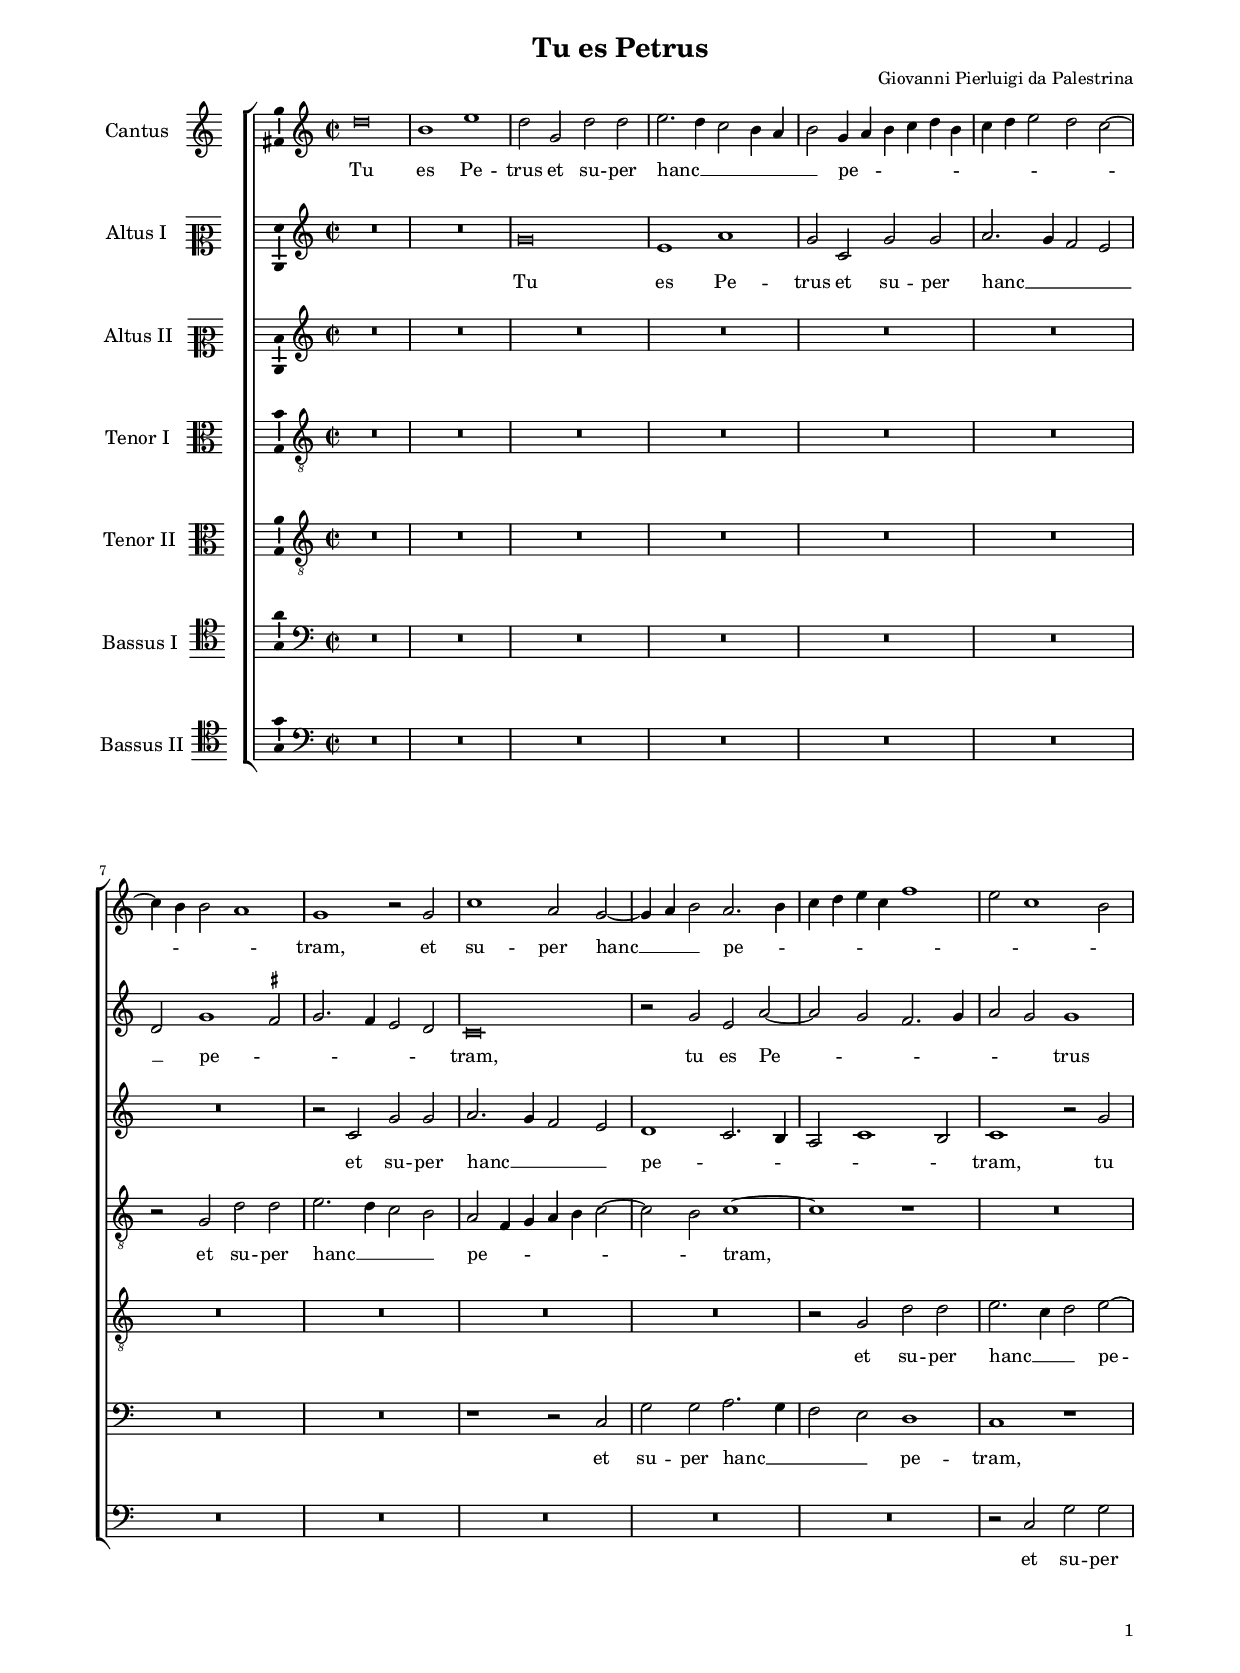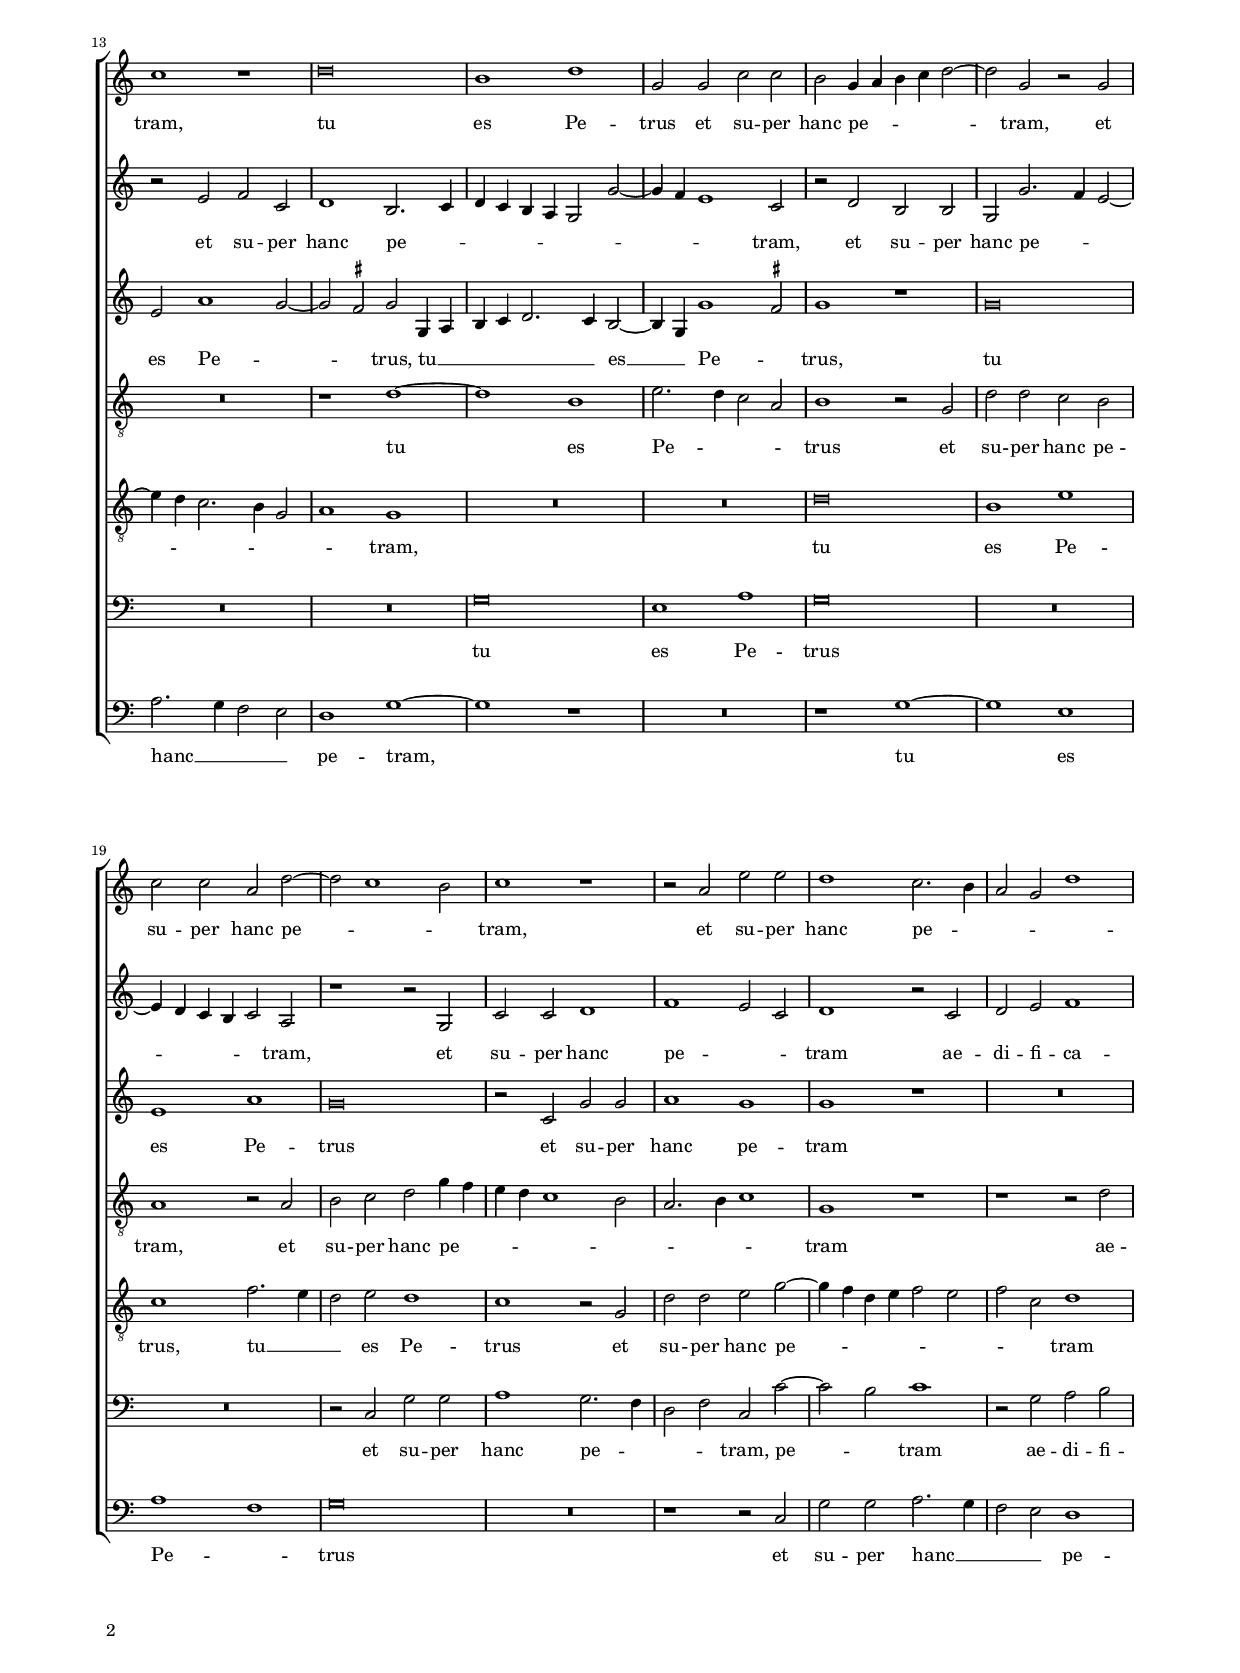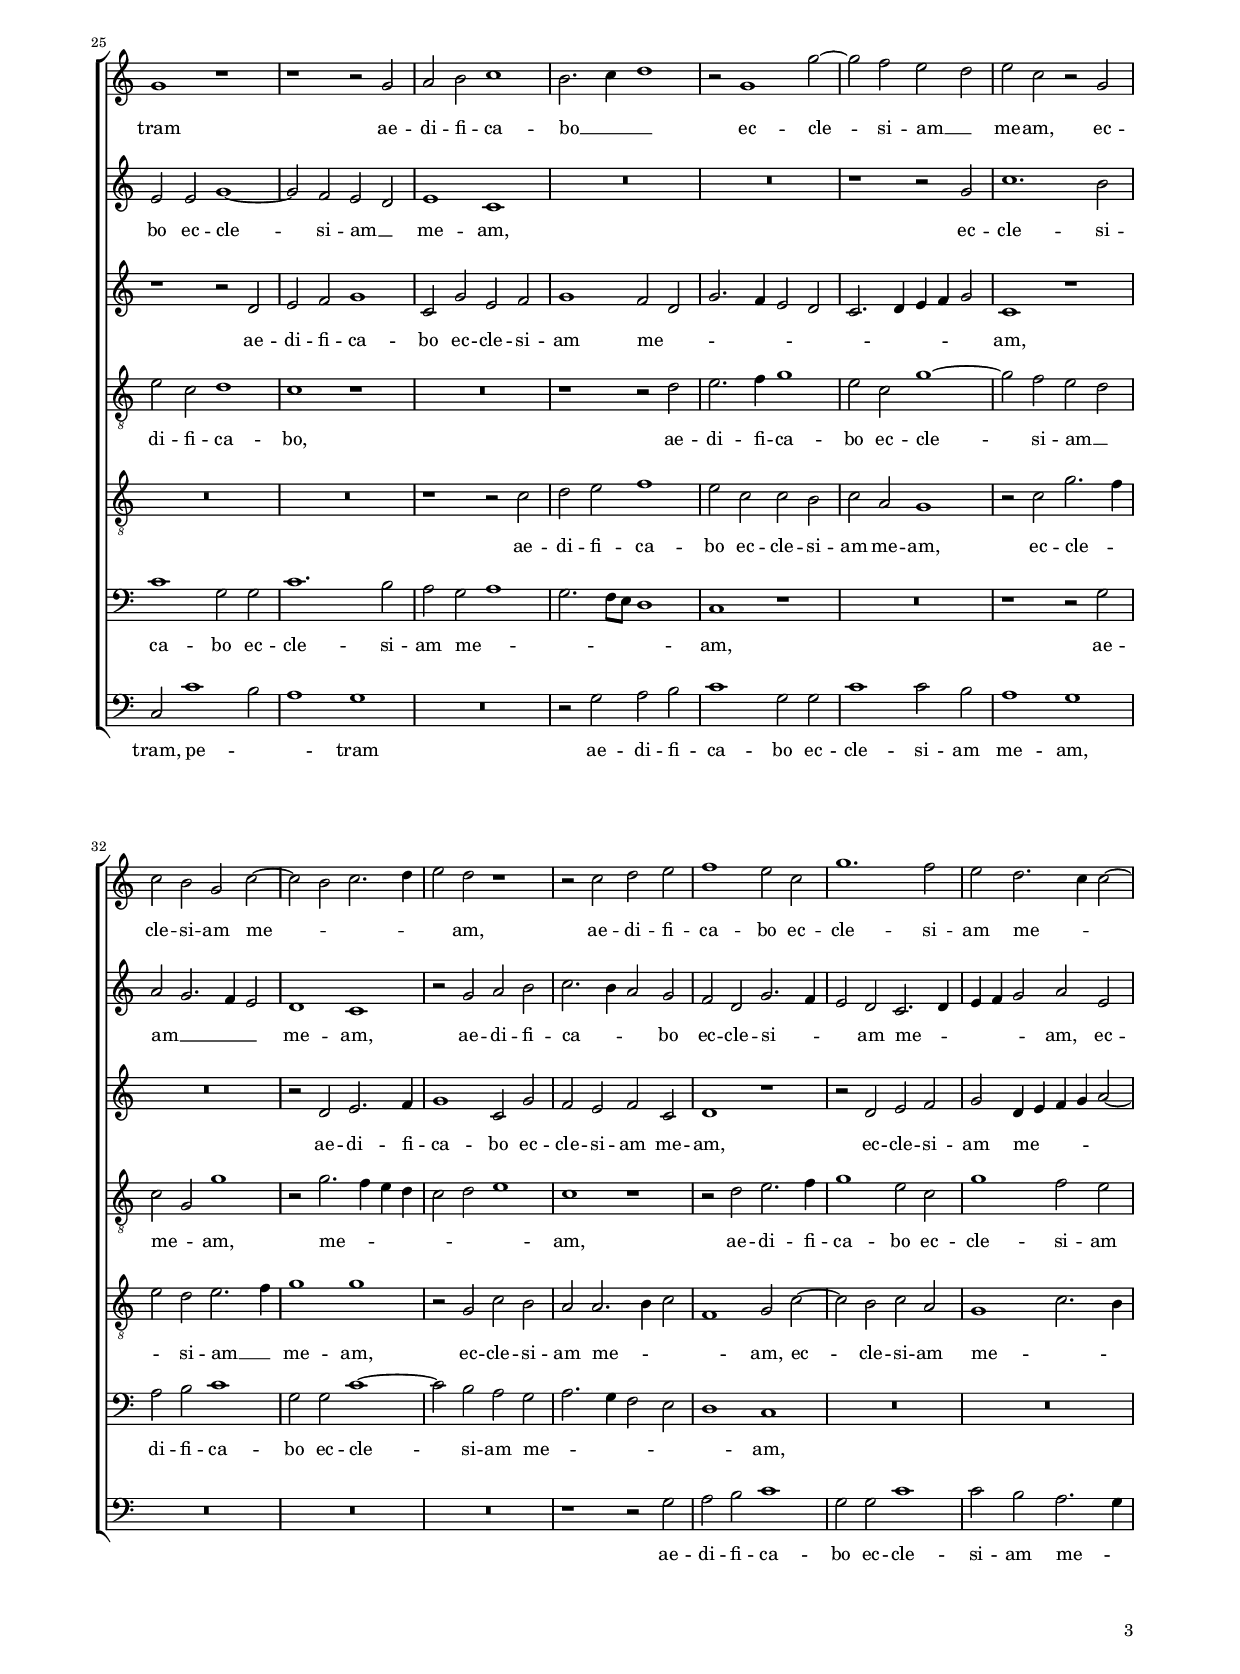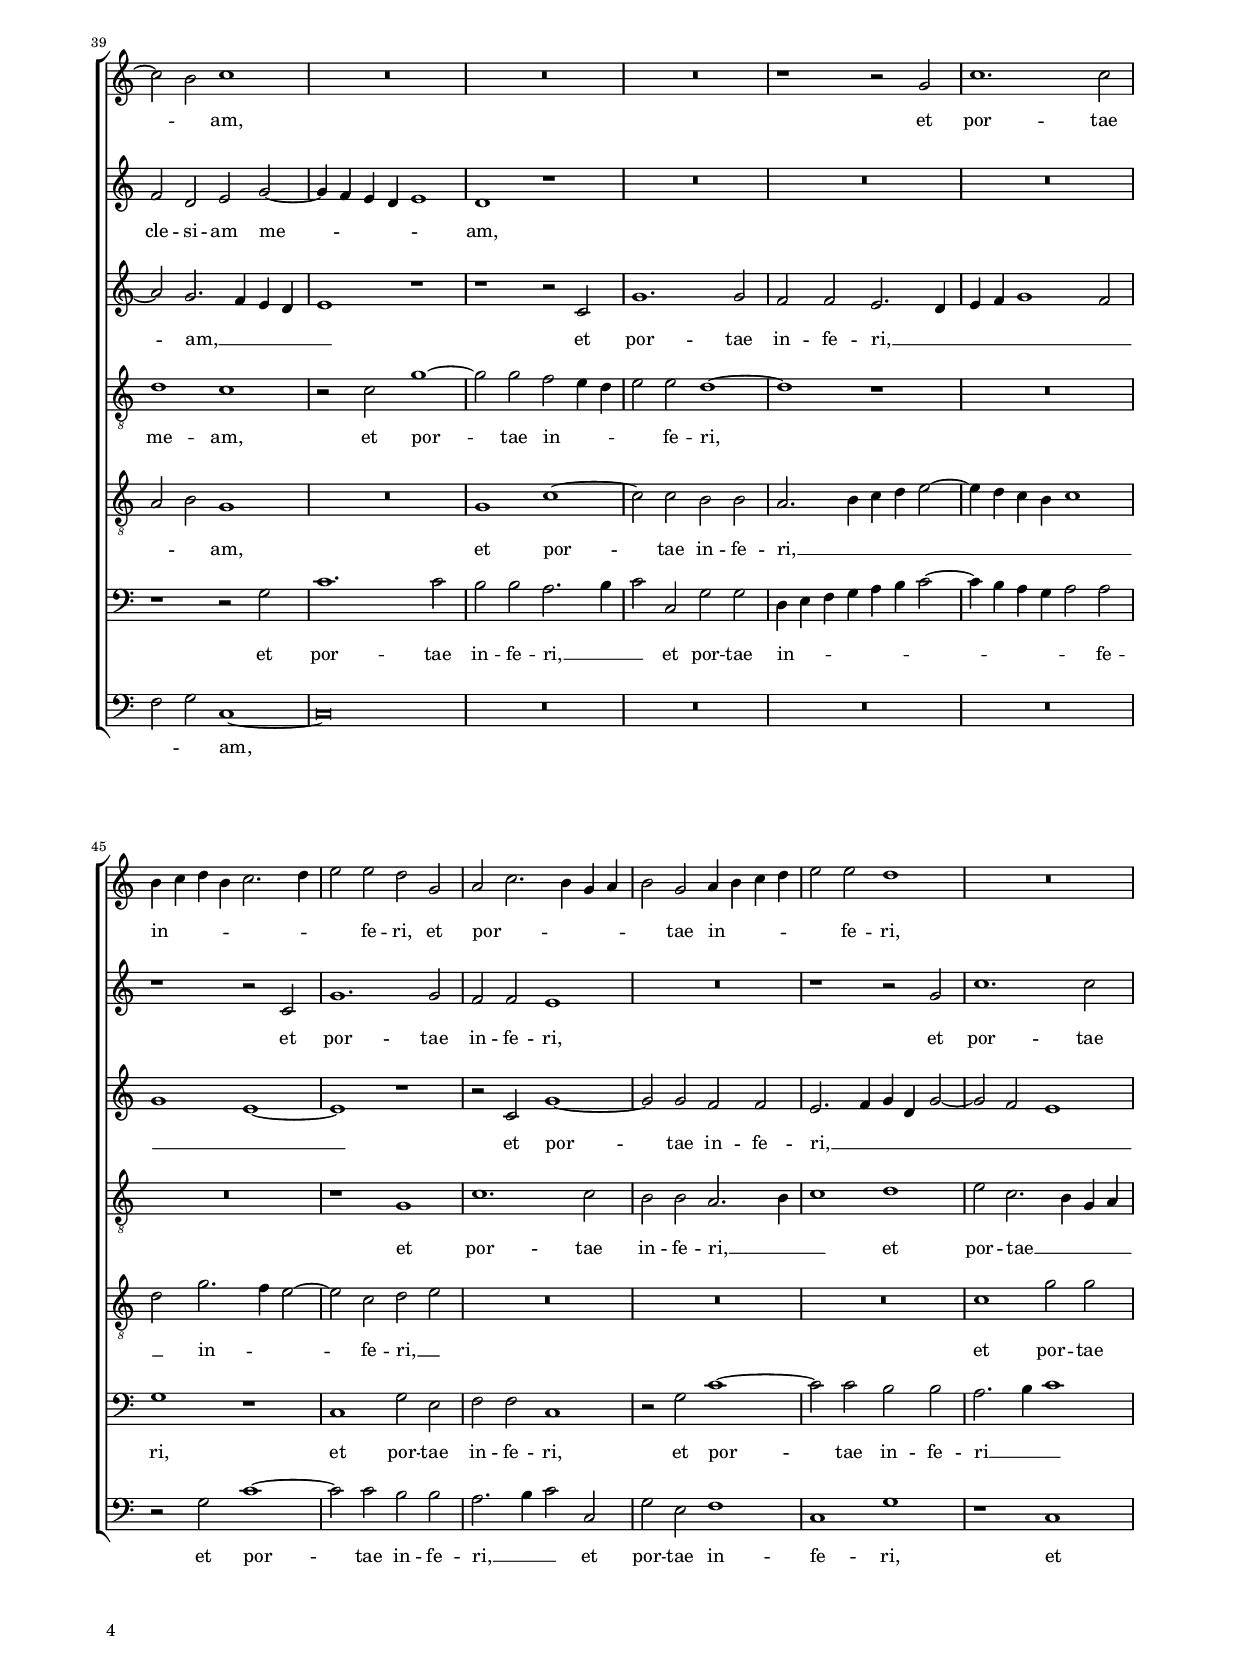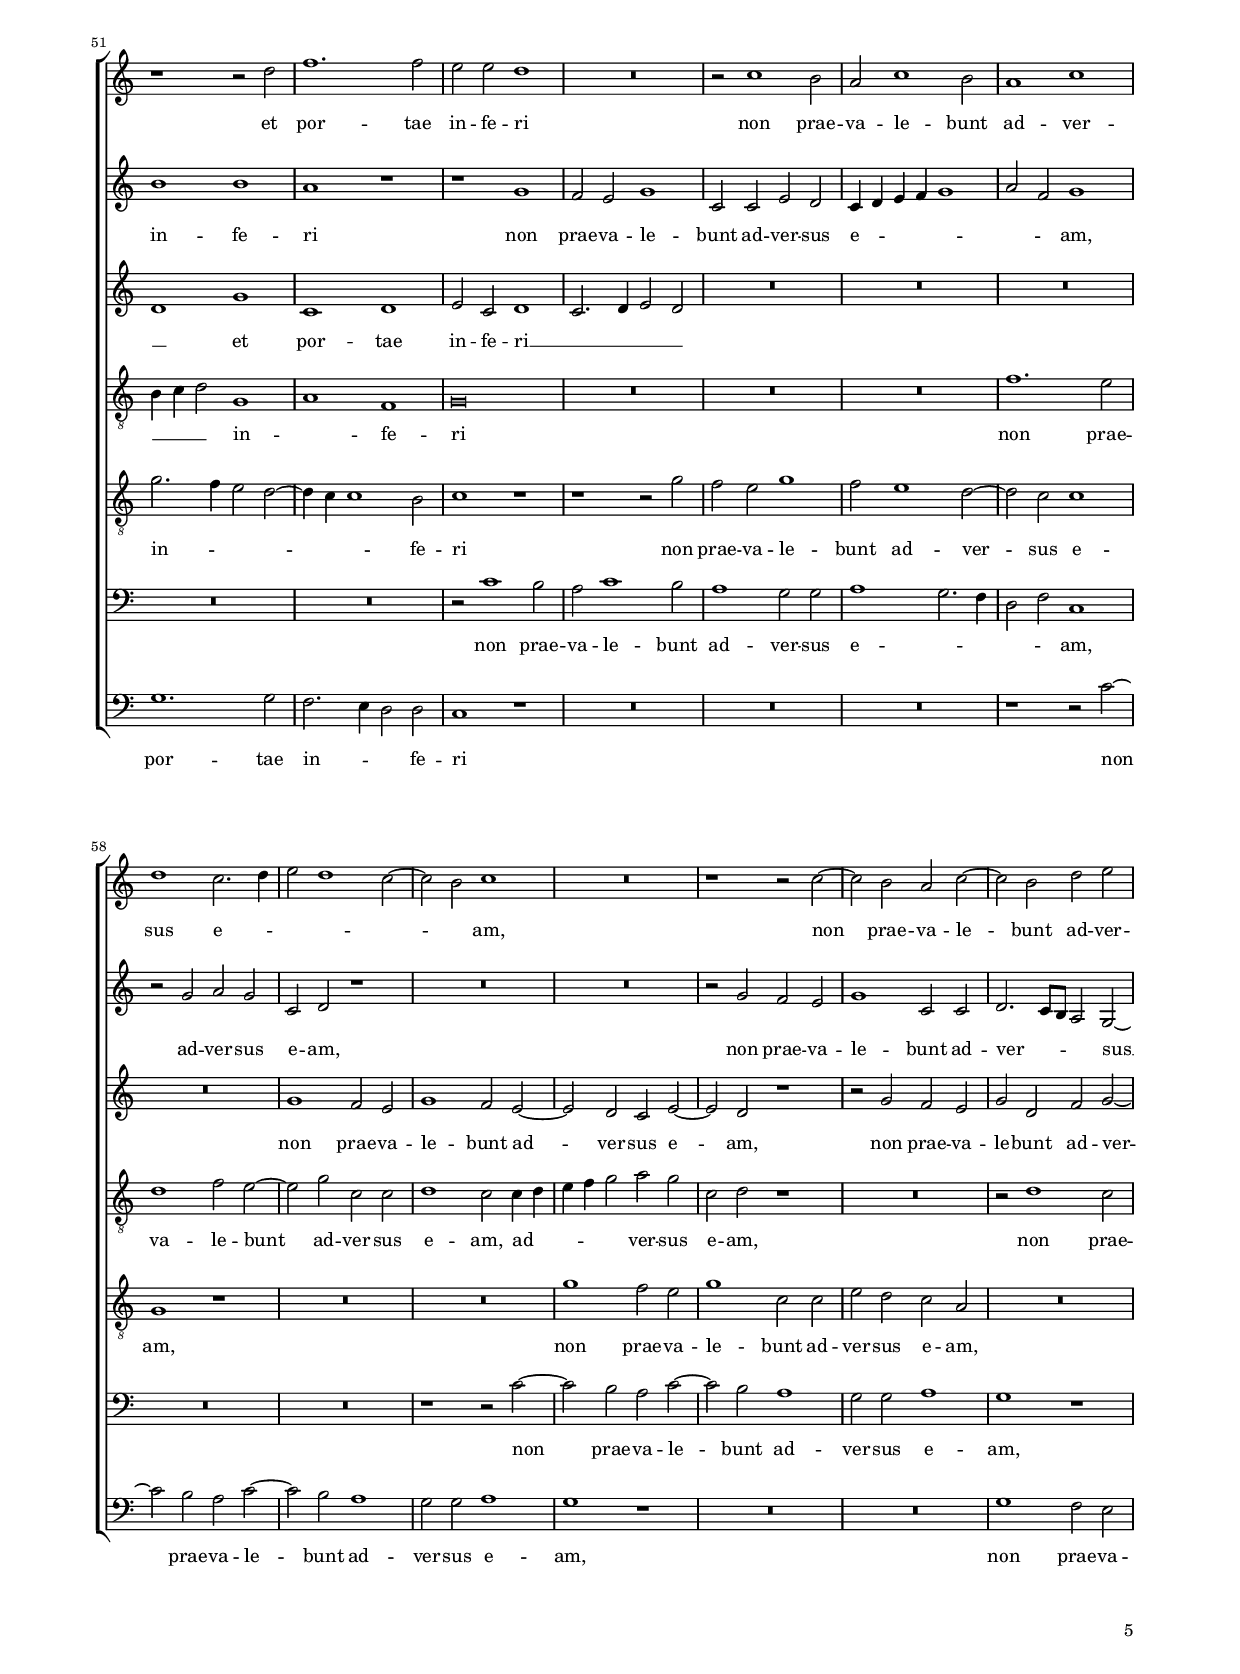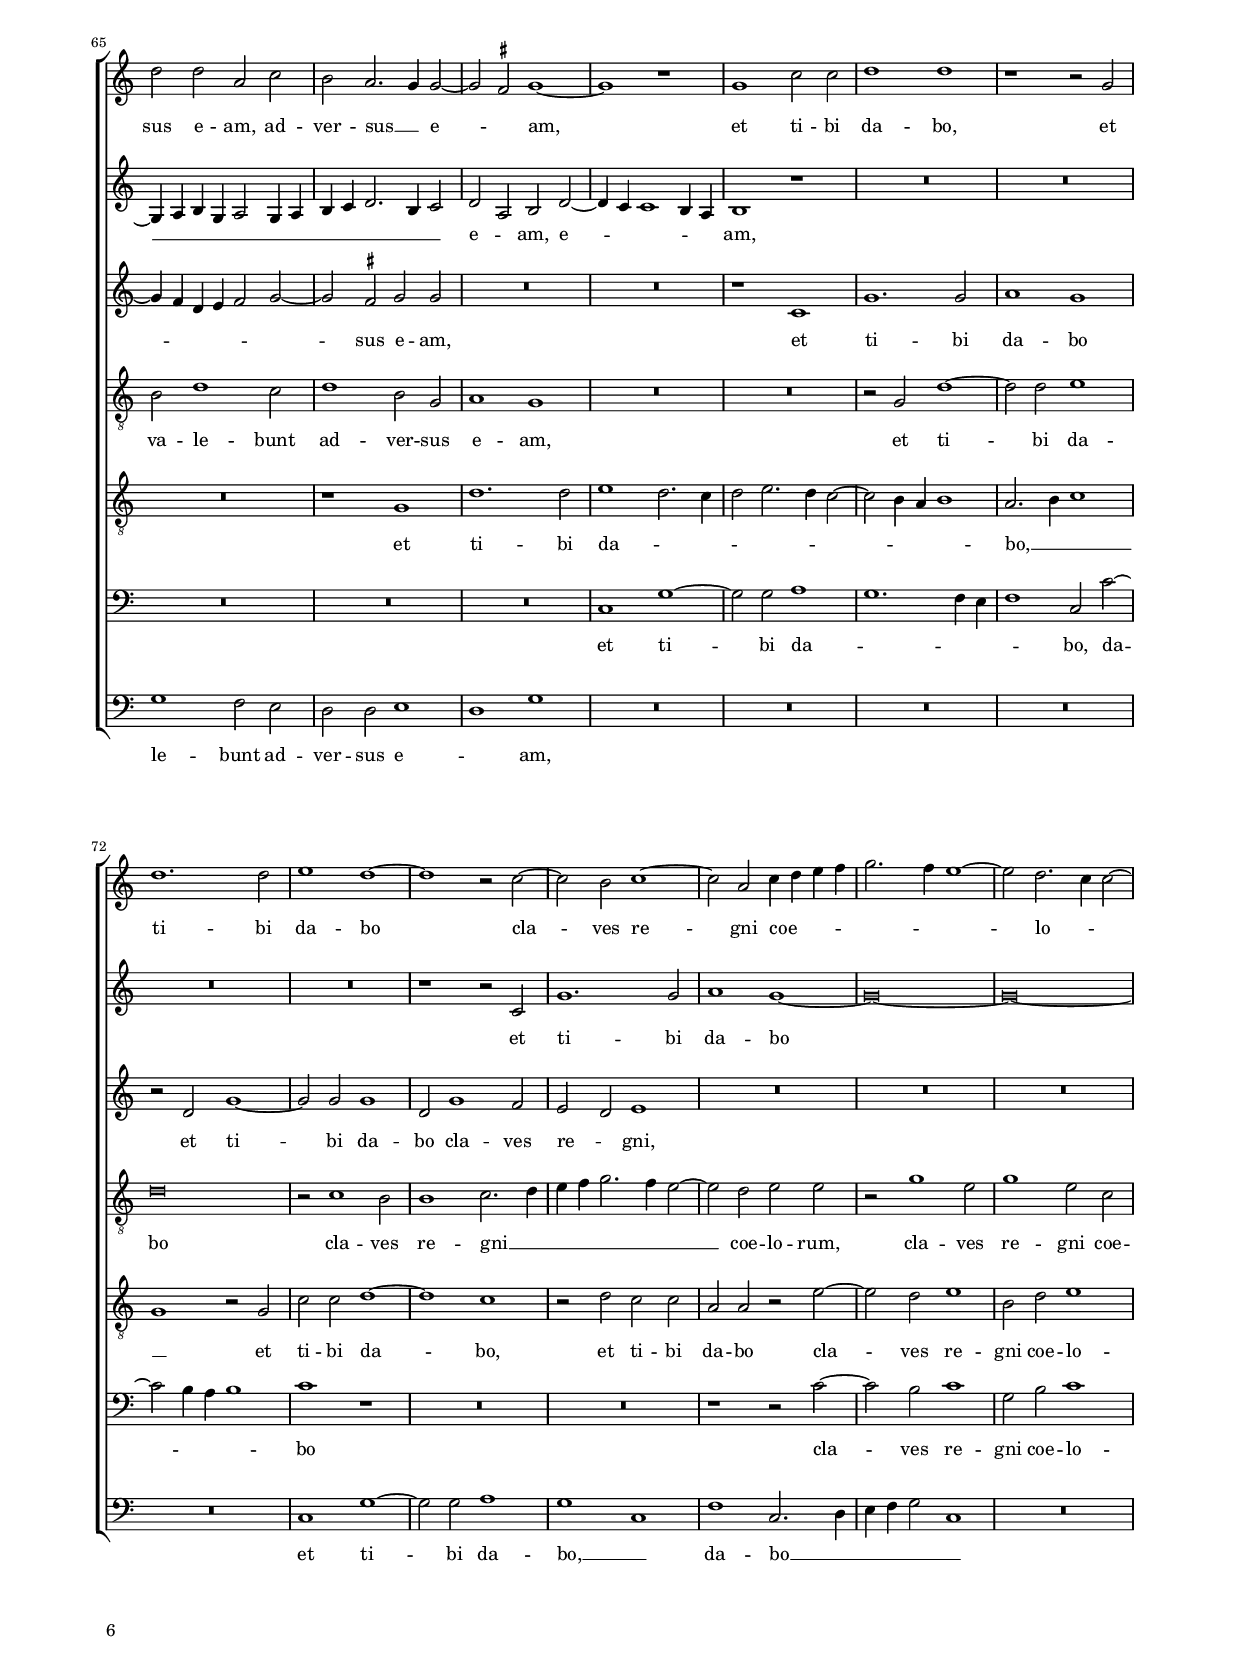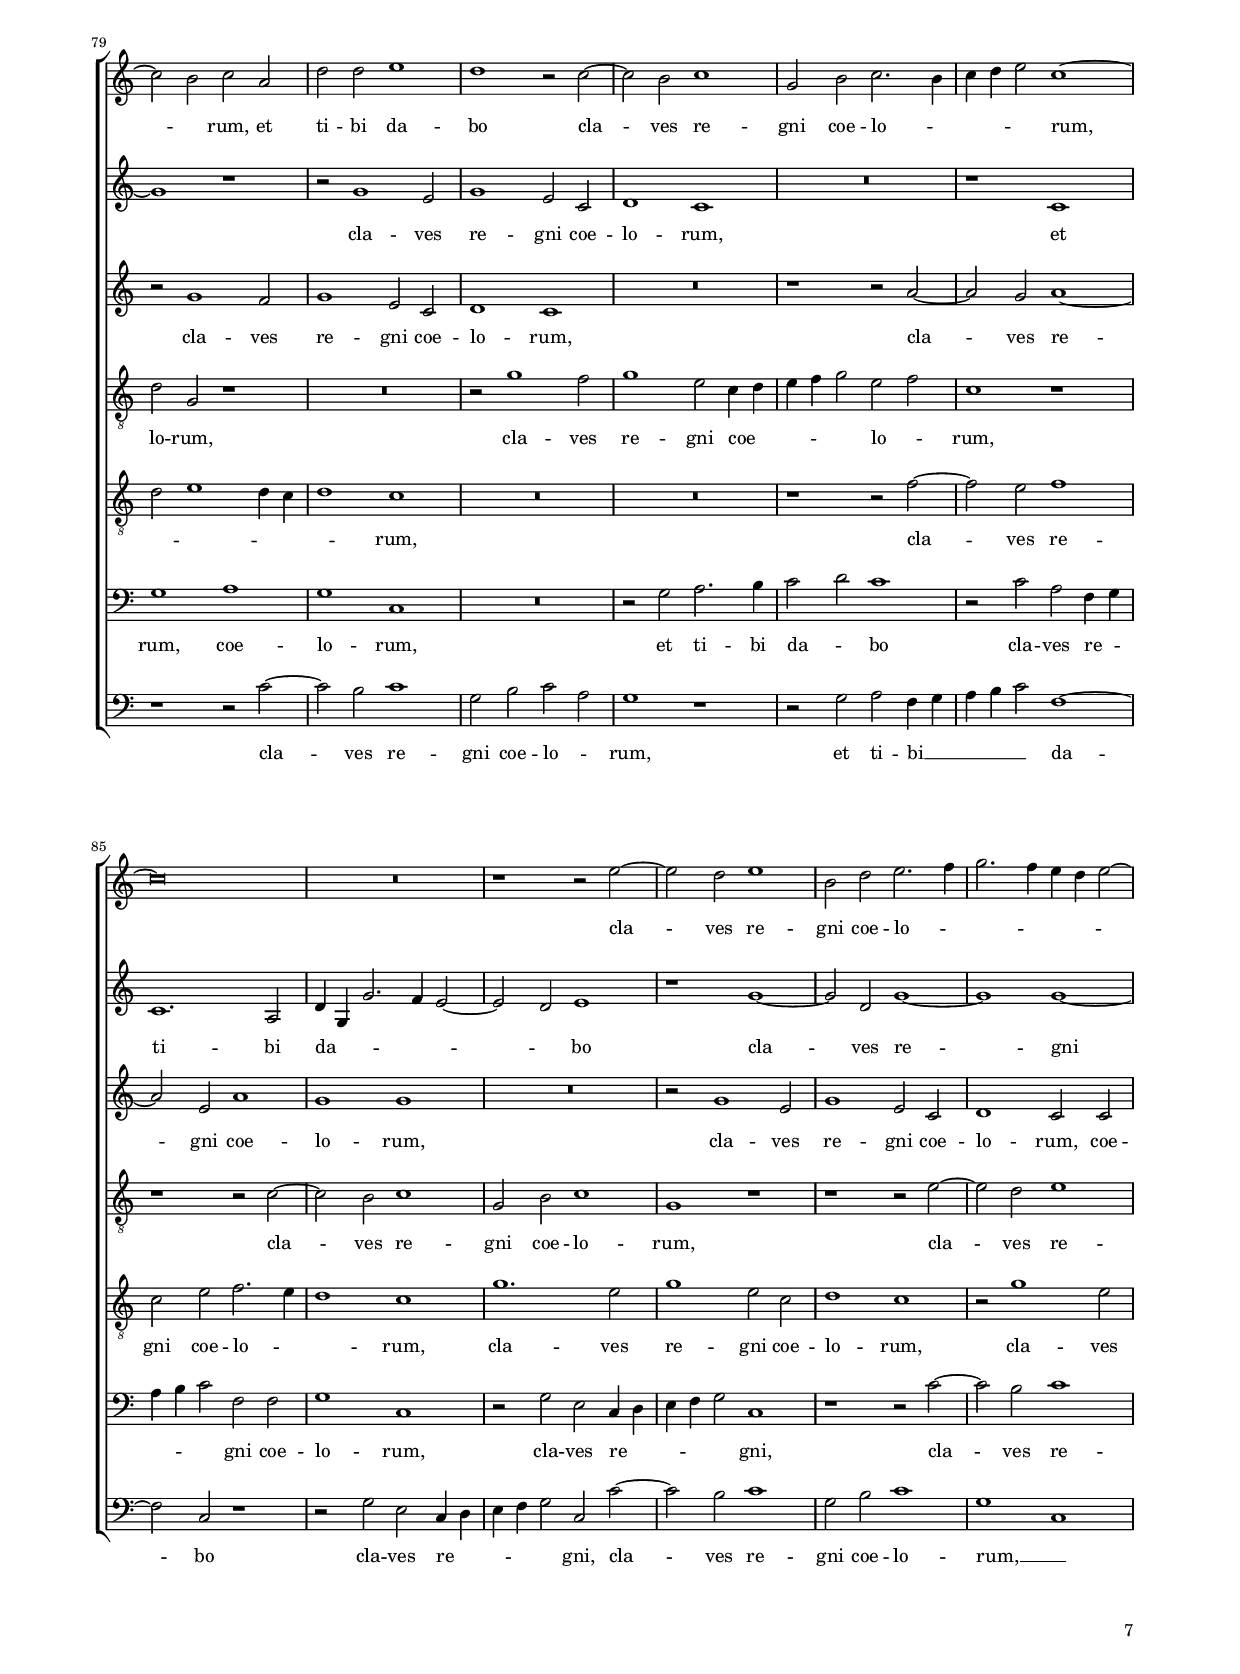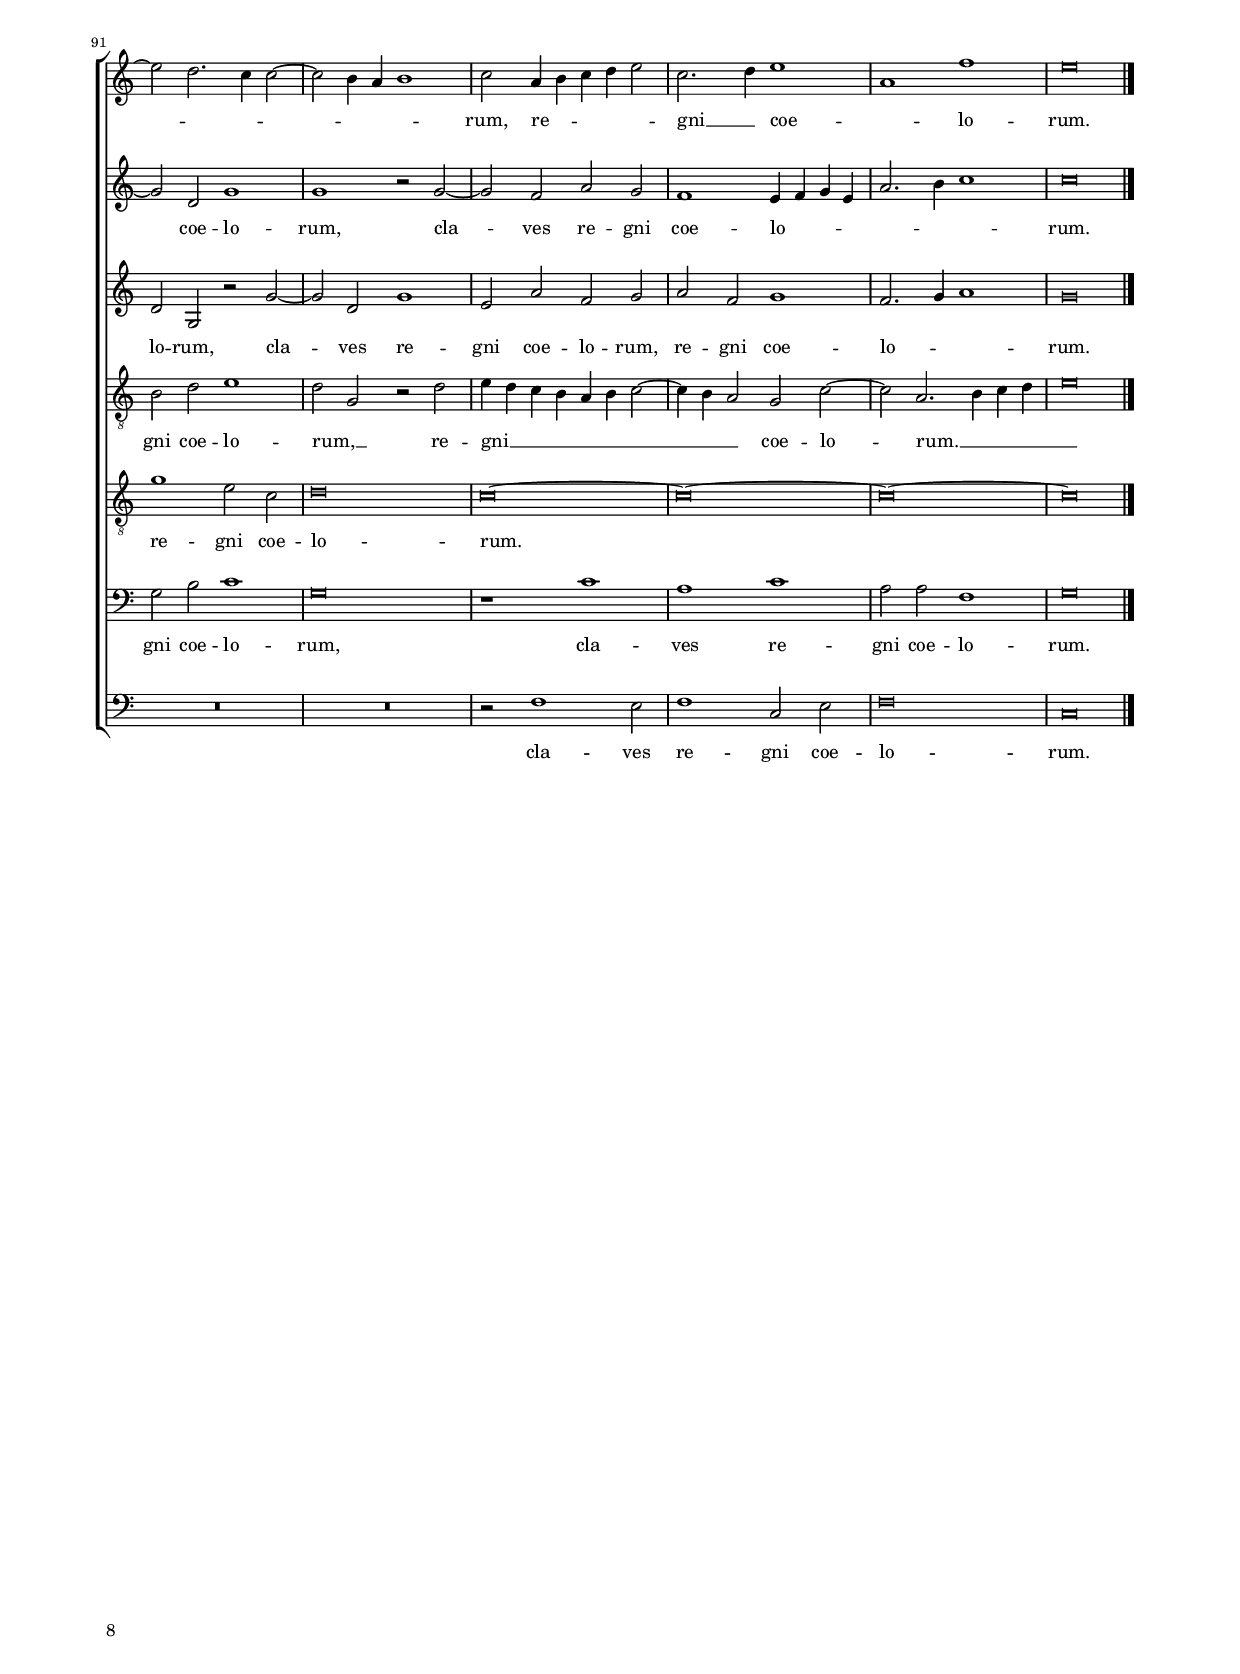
\header
{
  title="Tu es Petrus"
  composer="Giovanni Pierluigi da Palestrina"
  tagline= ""
}

\version "2.20.0"
\language deutsch
#(set-global-staff-size 15)
% #(set-default-paper-size "letter")
#(ly:set-option 'point-and-click #f)


\paper
	{
	top-margin = 1.5 \cm
	bottom-margin = 1 \cm
	left-margin = 1.8 \cm
	right-margin = 1.8 \cm
	ragged-bottom = ##f
	ragged-last-bottom = ##t
	print-page-number = ##f
	system-system-spacing = #'((basic-distance . 17) (minimum-distance . 14) (padding . 6) (strechability . 250))
    oddFooterMarkup=\markup   \fill-line { "" \fromproperty #'page:page-number-string }
    evenFooterMarkup=\markup  \fill-line { \fromproperty #'page:page-number-string "" }
    last-bottom-spacing = #'((basic-distance . 12) (minimum-distance . 7) (padding . 4))
%	systems-per-page = 3
%	min-systems-per-page = 3
	}


global = {
    % \set Staff.autoBeaming = ##f
	\key c \major
	\time 2/2 \set Score.measureLength = #(ly:make-moment 2/1)
    \skip 1*2*96 \bar "|."
	}

ficta = { \once \set suggestAccidentals = ##t }
	
forget = #(define-music-function (music) (ly:music?) #{
	\accidentalStyle forget
	$music
	\accidentalStyle default
	#})

m = \melisma
me = \melismaEnd
%\mark \markup { \fontsize #-3 \note  #"1" #1 = \fontsize #-3 \note #"1." #1 }


incipitcantus = \markup { \score {
	{
	\set Staff.instrumentName = \markup { \fontsize #1 "Cantus" }
	\key c \major
	\clef violin
	s4 \bar ""
	}
	\layout  {
	raggedright = ##t
	indent = 1.6 \cm
	line-width = 2.2 \cm
	\context { \Staff \remove Time_signature_engraver }
	\override Staff.Clef.Y-extent = #'(0 . 0)
	}} \hspace #1 }

      
incipitaltus = \markup { \score {
	{
	\set Staff.instrumentName = \markup { \fontsize #1 "Altus I" }
	\key c \major
	\clef mezzosoprano
	s4 \bar ""
	}
	\layout  {
	raggedright = ##t
	indent = 1.6 \cm
	line-width = 2.2 \cm
	\context { \Staff \remove Time_signature_engraver }
	\override Staff.Clef.Y-extent = #'(0 . 0)
	}} \hspace #1 }

    
incipitsextus = \markup { \score {
	{
	\set Staff.instrumentName = \markup { \fontsize #1 "Altus II" }
	\key c \major
	\clef mezzosoprano
	s4 \bar ""
	}
	\layout  {
	raggedright = ##t
	indent = 1.6 \cm
	line-width = 2.2 \cm
	\context { \Staff \remove Time_signature_engraver }
	\override Staff.Clef.Y-extent = #'(0 . 0)
	}} \hspace #1 }
    

incipittenor = \markup { \score {
	{
	\set Staff.instrumentName = \markup { \fontsize #1 "Tenor I" }
	\key c \major
	\clef alto
	s4 \bar ""
	}
	\layout  {
	raggedright = ##t
	indent = 1.6 \cm
	line-width = 2.2 \cm
	\context { \Staff \remove Time_signature_engraver }
	\override Staff.Clef.Y-extent = #'(0 . 0)
	}} \hspace #1 }
 

incipitquintus = \markup { \score {
	{
	\set Staff.instrumentName = \markup { \fontsize #1 "Tenor II" }
	\key c \major
	\clef alto
	s4 \bar ""
	}
	\layout  {
	raggedright = ##t
	indent = 1.6 \cm
	line-width = 2.2 \cm
	\context { \Staff \remove Time_signature_engraver }
	\override Staff.Clef.Y-extent = #'(0 . 0)
	}} \hspace #1 }    

      
incipitseptimus = \markup { \score {
	{
	\set Staff.instrumentName = \markup { \fontsize #1 "Bassus I" }
	\key c \major
	\clef tenor
	s4 \bar ""
	}
	\layout  {
	raggedright = ##t
	indent = 1.6 \cm
	line-width = 2.2 \cm
	\context { \Staff \remove Time_signature_engraver }
	\override Staff.Clef.Y-extent = #'(0 . 0)
	}} \hspace #1 }


incipitbassus = \markup { \score {
	{
	\set Staff.instrumentName = \markup { \fontsize #1 "Bassus II" }
	\key c \major
	\clef tenor
	s4 \bar ""
	}
	\layout  {
	raggedright = ##t
	indent = 1.6 \cm
	line-width = 2.2 \cm
	\context { \Staff \remove Time_signature_engraver }
	\override Staff.Clef.Y-extent = #'(0 . 0)
	}} \hspace #1 }


cantus =  \relative c''
	{
	d\breve
	h1 e
	d2 g, d' d
	e2. d4 c2 h4 a
%5
	h2 g4 a h c d h |
	c4 d e2 d c~
	c4 h h2 a1
	g1 r2 g
	c1 a2 g~
%10
	g4 a h2 a2. h4 |
	c4 d e c f1
	e2 c1 h2
	c1 r
	d\breve
%15
	h1 d |
	g,2 g c c
	h2 g4 a h c d2~
	d2 g, r g
	c2 c a d~
%20
	d2 c1 h2 |
	c1 r
	r2 a e' e
	d1 c2. h4
	a2 g d'1
%25
	g,1 r |
	r1 r2 g
	a2 h c1
	h2. c4 d1
	r2 g,1 g'2~
%30
	g2 f e d |
	e2 c r g
	c2 h g c~
	c2 h c2. d4
	e2 d r1
%35
	r2 c d e |
	f1 e2 c
	g'1. f2
	e2 d2. c4 c2~
	c2 h c1
%40
	R\breve |
	R\breve
	R\breve
	r1 r2 g
	c1. c2
%45
	h4 c d h c2. d4 |
	e2 e d g,
	a2 c2. h4 g a
	h2 g a4 h c d
	e2 e d1
%50
	R\breve |
	r1 r2 d
	f1. f2
	e2 e d1
	R\breve
%55
	r2 c1 h2 |
	a2 c1 h2
	a1 c
	d1 c2. d4
	e2 d1 c2~
%60
	c2 h c1 |
	R\breve
	r1 r2 c~
	c2 h a c~
	c2 h d e
%65
	d2 d a c |
	h2 a2. g4 g2~
	g2 \ficta fis g1~
	g1 r
	g1 c2 c
%70
	d1 d |
	r1 r2 g,
	d'1. d2
	e1 d~
	d1 r2 c~
%75
	c2 h c1~ |
	c2 a c4 d e f
	g2. f4 e1~
	e2 d2. c4 c2~
	c2 h c a
%80
	d2 d e1 |
	d1 r2 c~
	c2 h c1
	g2 h c2. h4
	c4 d e2 c1~
%85
	c\breve |
	R\breve
	r1 r2 e~
	e2 d e1
	h2 d e2. f4
%90
	g2. f4 e d e2~ |
	e2 d2. c4 c2~
	c2 h4 a h1
	c2 a4 h c d e2
	c2. d4 e1
%95
	a,1 f' |
	e\breve |
	}


altus = \relative c'
	{
	R\breve
	R\breve
	g'\breve
	e1 a
%5
	g2 c, g' g |
	a2. g4 f2 e
	d2 g1 \ficta fis2
	g2. f4 e2 d
	c\breve
%10
	r2 g' e a~ |
	a2 g f2. g4
	a2 g g1
	r2 e f c
	d1 h2. c4
%15
	d4 c h a g2 g'~ |
	g4 f e1 c2
	r2 d h h
	g2 g'2. f4 e2~
	e4 d c h c2 a
%20
	r1 r2 g |
	c2 c d1
	f1 e2 c
	d1 r2 c
	d2 e f1
%25
	e2 e g1~ |
	g2 f e d
	e1 c
	R\breve
	R\breve
%30
	r1 r2 g' |
	c1. h2
	a2 g2. f4 e2
	d1 c
	r2 g' a h
%35
	c2. h4 a2 g |
	f2 d g2. f4
	e2 d c2. d4
	e4 f g2 a e
	f2 d e g~
%40
	g4 f e d e1 |
	d1 r
	R\breve
	R\breve
	R\breve
%45
	r1 r2 c |
	g'1. g2
	f2 f e1
	R\breve
	r1 r2 g
%50
	c1. c2 |
	h1 h
	a1 r
	r1 g
	f2 e g1
%55
	c,2 c e d |
	c4 d e f g1
	a2 f g1
	r2 g a g
	c,2 d r1
%60
	R\breve |
	R\breve
	r2 g f e
	g1 c,2 c
	d2. c8 h a2 g~
%65
	g4 a h g a2 g4 a |
	h4 c d2. h4 c2
	d2 a h d~
	d4 c c1 h4 a
	h1 r
%70
	R\breve |
	R\breve
	R\breve
	R\breve
	r1 r2 c
%75
	g'1. g2 |
	a1 g~
	g\breve~
	g\breve~
	g1 r
%80
	r2 g1 e2 |
	g1 e2 c
	d1 c
	R\breve
	r1 c
%85
	c1. a2 |
	d4 g, g'2. f4 e2~
	e2 d e1
	r1 g~
	g2 d g1~
%90
	g1 g~ |
	g2 d g1
	g1 r2 g~
	g2 f a g
	f1 e4 f g e
%95
	a2. h4 c1 |
	c\breve |
	}


sextus =  \relative c'
    {
	R\breve
	R\breve
	R\breve
	R\breve
%5
	R\breve |
	R\breve
	R\breve
	r2 c g' g
	a2. g4 f2 e
%10
	d1 c2. h4 |
	a2 c1 h2
	c1 r2 g'
	e2 a1 g2~
	g2 \ficta fis g g,4 a
%15
	h4 c d2. c4 h2~ |
	h4 g g'1 \ficta fis2
	g1 r
	g\breve
	e1 a
%20
	g\breve |
	r2 c, g' g
	a1 g
	g1 r
	R\breve
%25
	r1 r2 d |
    e2 f g1
    c,2 g' e2 f
    g1 f2 d
    g2. f4 e2 d
%30
	c2. d4 e4 f g2 |
    c,1 r|
	R\breve
	r2 d e2. f4
    g1 c,2 g'
%35
	f2 e f2 c |
    d1 r
    r2 d e2 f
    g2 d4 e f4 g a2~
    a2 g2. f4 e d
%40
	e1 r |
	r1 r2 c
    g'1. g2
    f2 f e2. d4
    e4 f g1 f2
%45
	g1 e~ |
    e1 r
    r2 c g'1~
    g2 g f2 f
    e2. f4 g4 d g2~
%50
	g2 f2 e1 |
    d1 g
    c,1 d
    e2 c d1
    c2. d4 e2 d
%55
	R\breve |
	R\breve
	R\breve
	R\breve
    g1 f2 e
%60
	g1 f2 e~ |
    e2 d c2 e~
    e2 d r1
    r2 g f2 e
    g2 d f2 g~
%65
	g4 f d e f2 g~ |
    g2 \ficta fis g2 g
    R\breve
	R\breve
	r1 c,
%70
	g'1. g2 |
    a1 g
    r2 d g1~ 
    g2 g g1
    d2 g1 f2
%75
	e2 d e1 |
	R\breve
	R\breve
    R\breve
	r2 g1 f2
%80
	g1 e2 c |
	d1 c
	R\breve
	r1 r2 a'~
	a2 g a1~
%85
	a2 e a1 |
	g1 g
	R\breve
	r2 g1 e2
	g1 e2 c
%90
	d1 c2 c |
	d2 g, r g'~
	g2 d g1
	e2 a f g
	a2 f g1
%95
	f2. g4 a1 |
	g\breve |
	}


tenor =  \relative c'
    {
	R\breve
	R\breve
	R\breve
	R\breve
%5
	R\breve |
	R\breve
	r2 g d' d
	e2. d4 c2 h
	a2 f4 g a h c2~
%10
	c2 h c1~ |
	c1 r
	R\breve
	R\breve
	r1 d~
%15
	d1 h |
	e2. d4 c2 a
	h1 r2 g
	d'2 d c h
	a1 r2 a
%20
	h2 c d g4 f |
	e4 d c1 h2
	a2. h4 c1
	g1 r
	r1 r2 d'
%25
	e2 c d1 |
	c1 r
	R\breve
	r1 r2 d
	e2. f4 g1
%30
	e2 c g'1~ |
	g2 f e d
	c2 g g'1
	r2 g2. f4 e d
	c2 d e1
%35
	c1 r |
	r2 d e2. f4
	g1 e2 c
	g'1 f2 e
	d1 c
%40
	r2 c g'1~ |
	g2 g f e4 d
	e2 e d1~
	d1 r
	R\breve
%45
	R\breve |
	r1 g,
	c1. c2
	h2 h a2. h4
	c1 d
%50
	e2 c2. h4 g a |
	h4 c d2 g,1
	a1 f
	g\breve
	R\breve
%55
	R\breve |
	R\breve
	f'1. e2
	d1 f2 e~
	e2 g c, c
%60
	d1 c2 c4 d |
	e4 f g2 a g
	c,2 d r1
	R\breve
	r2 d1 c2
%65
	h2 d1 c2 |
	d1 h2 g
	a1 g
	R\breve
	R\breve
%70
	r2 g d'1~ |
	d2 d e1
	d\breve
	r2 c1 h2
	h1 c2. d4
%75
	e4 f g2. f4 e2~ |
	e2 d e e
	r2 g1 e2
	g1 e2 c
	d2 g, r1
%80
	R\breve |
	r2 g'1 f2
	g1 e2 c4 d
	e4 f g2 e f
	c1 r
%85
	r1 r2 c~ |
	c2 h c1
	g2 h c1
	g1 r
	r1 r2 e'~
%90
	e2 d e1 |
	h2 d e1
	d2 g, r d'
	e4 d c h a h c2~
	c4 h a2 g c~
%95
	c2 a2. h4 c d |
	e\breve |	
	}

        
quintus =  \relative c'
	{
	R\breve
	R\breve
	R\breve
	R\breve
%5
	R\breve |
	R\breve
	R\breve
	R\breve
	R\breve
%10
	R\breve |
	r2 g d' d
	e2. c4 d2 e~
	e4 d c2. h4 g2
	a1 g
%15
	R\breve |
	R\breve
	d'\breve
	h1 e
	c1 f2. e4
%20
	d2 e d1 |
	c1 r2 g
	d'2 d e g~
	g4 f d e f2 e
	f2 c d1
%25
	R\breve |
	R\breve
	r1 r2 c
	d2 e f1
	e2 c c h
%30
	c2 a g1 |
	r2 c g'2. f4
	e2 d e2. f4
	g1 g
	r2 g, c h
%35
	a2 a2. h4 c2 |
	f,1 g2 c~
	c2 h c a
	g1 c2. h4
	a2 h g1
%40
	R\breve |
	g1 c~
	c2 c h h
	a2. h4 c d e2~
	e4 d c h c1
%45
	d2 g2. f4 e2~ |
	e2 c d e
	R\breve
	R\breve
	R\breve
%50
	c1 g'2 g |
	g2. f4 e2 d~
	d4 c c1 h2
	c1 r
	r1 r2 g'
%55
	f2 e g1 |
	f2 e1 d2~
	d2 c c1
	g1 r
	R\breve
%60
	R\breve |
	g'1 f2 e
	g1 c,2 c
	e2 d c a
	R\breve
%65
	R\breve |
	r1 g
	d'1. d2
	e1 d2. c4
	d2 e2. d4 c2~
%70
	c2 h4 a h1 |
	a2. h4 c1
	g1 r2 g
	c2 c d1~
	d1 c
%75
	r2 d c c |
	a2 a r e'~
	e2 d e1
	h2 d e1
	d2 e1 d4 c
%80
	d1 c |
	R\breve
	R\breve
	r1 r2 f~
	f2 e f1
%85
	c2 e f2. e4 |
	d1 c
	g'1. e2
	g1 e2 c
	d1 c
%90
	r2 g'1 e2 |
	g1 e2 c
	d\breve
	c\breve~
	c\breve~
%95
	c\breve~ |
	c\breve |
	}


septimus  =  \relative c
	{
	R\breve
	R\breve
	R\breve
	R\breve
%5
	R\breve |
	R\breve
	R\breve
	R\breve
	r1 r2 c
%10
	g'2 g a2. g4 |
	f2 e d1
	c1 r
	R\breve
	R\breve
%15
	g'\breve |
	e1 a
	g\breve
	R\breve
	R\breve
%20
	r2 c, g' g |
	a1 g2. f4
	d2 f c c'~
	c2 h c1
	r2 g a h
%25
	c1 g2 g |
	c1. h2
	a2 g a1
	g2. f8 e d1
	c1 r
%30
	R\breve |
	r1 r2 g'
	a2 h c1
	g2 g c1~
	c2 h a g
%35
	a2. g4 f2 e |
	d1 c
	R\breve
	R\breve
	r1 r2 g'
%40
	c1. c2 |
	h2 h a2. h4
	c2 c, g' g
	d4 e f g a h c2~
	c4 h a g a2 a
%45
	g1 r |
	c,1 g'2 e
	f2 f c1
	r2 g' c1~
	c2 c h h
%50
	a2. h4 c1 |
	R\breve
	R\breve
	r2 c1 h2
	a2 c1 h2
%55
	a1 g2 g |
	a1 g2. f4
    d2 f c1	
	R\breve
	R\breve
%60
	r1 r2 c'~ |
	c2 h a c~
	c2 h a1
	g2 g a1
	g1 r
%65
	R\breve |
	R\breve
	R\breve
	c,1 g'~
	g2 g a1
%70
	g1. f4 e |
	f1 c2 c'~
	c2 h4 a h1
	c1 r
	R\breve
%75
	R\breve |
	r1 r2 c~
	c2 h c1
	g2 h c1
	g1 a
%80
	g1 c, |
	R\breve
	r2 g' a2. h4
	c2 d c1
	r2 c a f4 g
%85
	a4 h c2 f, f |
	g1 c,
	r2 g' e c4 d
	e4 f g2 c,1
	r1 r2 c'~
%90
	c2 h c1 |
	g2 h c1
	g\breve
	r1 c
	a1 c
%95
	a2 a f1 |
	g\breve |
	
	
	
%100
	
	
	
	
	
%105
	
	
	
	
	
%110
	
	
	
	
	
%115
	
	}


bassus  =  \relative c
	{
	R\breve
	R\breve
	R\breve
	R\breve
%5
	R\breve |
	R\breve
	R\breve
	R\breve
	R\breve
%10
	R\breve |
	R\breve
	r2 c g' g
	a2. g4 f2 e
	d1 g~
%15
	g1 r |
	R\breve
	r1 g~
	g1 e
	a1 f
%20
	g\breve |
	R\breve
	r1 r2 c,
	g'2 g a2. g4
	f2 e d1
%25
	c2 c'1 h2 |
	a1 g
	R\breve
	r2 g a h
	c1 g2 g
%30
	c1 c2 h |
	a1 g
	R\breve
	R\breve
	R\breve
%35
	r1 r2 g |
	a2 h c1
	g2 g c1
	c2 h a2. g4
	f2 g c,1~
%40
	c\breve |
	R\breve
	R\breve
	R\breve
	R\breve
%45
	r2 g' c1~ |
	c2 c h h
	a2. h4 c2 c,
	g'2 e f1
	c1 g'
%50
	r1 c, |
	g'1. g2
	f2. e4 d2 d
	c1 r
	R\breve
%55
	R\breve |
	R\breve
	r1 r2 c'~
	c2 h a c~
	c2 h a1
%60
	g2 g a1 |
	g1 r
	R\breve
	R\breve
	g1 f2 e
%65
	g1 f2 e |
	d2 d e1
	d1 g
	R\breve
	R\breve
%70
	R\breve |
	R\breve
	R\breve
	c,1 g'~
	g2 g a1
%75
	g1 c, |
	f1 c2. d4
	e4 f g2 c,1
	R\breve
	r1 r2 c'~
%80
	c2 h c1 |
	g2 h c a
	g1 r
	r2 g a f4 g
	a4 h c2 f,1~
%85
	f2 c r1 |
	r2 g' e c4 d
	e4 f g2 c,2 c'~
	c2 h c1
	g2 h c1
%90
	g1 c, |
	R\breve
	R\breve
	r2 f1 e2
	f1 c2 e
%95
	f\breve |
	c\breve |
	}

    
    
lyricscantus = \lyricmode {
	Tu es Pe -- trus 
    et su -- per hanc __ _ _ _ _ _ pe -- _ _ _ _ _ _ _ _ _ _ _ _ _ tram,
    et su -- per hanc __ _ _ pe -- _ _ _ _ _ _ _ _ _ tram,
    tu es Pe -- trus
    et su -- per hanc pe -- _ _ _ _ tram,
    et su -- per hanc pe -- _ _ tram,
    et su -- per hanc pe -- _ _ _ _ tram
    ae -- di -- fi -- ca -- bo __ _ _ ec -- cle -- si -- am __ _ me -- am,
    ec -- cle -- si -- am me -- _ _ _ _ am,
    ae -- di -- fi -- ca -- bo ec -- cle -- si -- am me -- _ _ _ am,
    et por -- tae in -- _ _ _ _ _ _ fe -- ri,
    et por -- _ _ _ _ _ tae in -- _ _ _ _ fe -- ri,
    et por -- tae in -- fe -- ri
    non prae -- va -- le -- bunt ad -- ver -- sus e -- _ _ _ _ _ am,
    non prae -- va -- le -- bunt ad -- ver -- sus e -- am,
    ad -- ver -- sus __ _ e -- _ am,
    et ti -- bi da -- bo,
    et ti -- bi da -- bo
    cla -- ves re -- gni coe -- _ _ _ _ _ _ lo -- _ _ _ rum,
    et ti -- bi da -- bo
    cla -- ves re -- gni coe -- lo -- _ _ _ _ rum,
    cla -- ves re -- gni coe -- lo -- _ _ _ _ _ _ _ _ _ _ _ _ rum,
    re -- _ _ _ _ gni __ _ coe -- _ lo -- rum.
	}


lyricsaltus = \lyricmode {
	Tu es Pe -- trus 
    et su -- per hanc __ _ _ _ _ pe -- _ _ _ _ _ tram,
    tu es Pe -- _ _ _ _ _ trus
    et su -- per hanc pe -- _ _ _ _ _ _ _ _ _ tram,
    et su -- per hanc pe -- _ _ _ _ _ _ tram,
    et su -- per hanc pe -- _ _ tram
    ae -- di -- fi -- ca -- bo ec -- cle -- si -- am __ _ me -- am,
    ec -- cle -- si -- am __ _ _ _ me -- am,
    ae -- di -- fi -- ca -- _ _ bo ec -- cle -- si -- _ _ am me -- _ _ _ _ am,
    ec -- cle -- si -- am me -- _ _ _ _ am,
    et por -- tae in -- fe -- ri,
    et por -- tae in -- fe -- ri
    non prae -- va -- le -- bunt ad -- ver -- sus e -- _ _ _ _ _ _ am,
    ad -- ver -- sus e -- am,
    non prae -- va -- le -- bunt ad -- ver -- _ _ _ sus __ _ _ _ _ _ _ _ _ _ _ _ e -- _ am,
    e -- _ _ _ _ am,
    et ti -- bi da -- bo
    cla -- ves re -- gni coe -- lo -- rum,
    et ti -- bi da -- _ _ _ _ _ bo
    cla -- ves re -- gni coe -- lo -- rum,
    cla -- ves re -- gni coe -- lo -- _ _ _ _ _ _ rum.
	}


lyricssextus = \lyricmode {
    et su -- per hanc __ _ _ _ pe -- _ _ _ _ _ tram,
    tu es Pe -- _ _ trus,
    tu __ _ _ _ _ _ es __ _ Pe -- _ trus,
    tu es Pe -- trus
    et su -- per hanc pe -- tram
    ae -- di -- fi -- ca -- bo ec -- cle -- si -- am me -- _ _ _ _ _ _ _ _ _ _ am,
    ae -- di -- fi -- ca -- bo ec -- cle -- si -- am me -- am,
    ec -- cle -- si -- am me -- _ _ _ _ am, __ _ _ _ _
    et por -- tae in -- fe -- ri, __ _ _ _ _ _ _ _
    et por -- tae in -- fe -- ri, __ _ _ _ _ _ _ _
    et por -- tae in -- fe -- ri __ _ _ _ _
    non prae -- va -- le -- bunt ad -- ver -- sus e -- am,
    non prae -- va -- le -- bunt ad -- ver -- _ _ _ _ _ sus e -- am,
    et ti -- bi da -- bo
    et ti -- bi da -- bo
    cla -- ves re -- _ gni,
    cla -- ves re -- gni coe -- lo -- rum,
    cla -- ves re -- gni coe -- lo -- rum,
    cla -- ves re -- gni coe -- lo -- rum,
    coe -- lo -- rum,
    cla -- ves re -- gni coe -- lo -- rum,
    re -- gni coe -- lo -- _ _ rum.
	}
        
	
lyricstenor = \lyricmode {
	et su -- per hanc __ _ _ _ pe -- _ _ _ _ _ _ tram,
    tu es Pe -- _ _ _ trus
    et su -- per hanc pe -- tram,
    et su -- per hanc pe -- _ _ _ _ _ _ _ _ tram
    ae -- di -- fi -- ca -- bo,
    ae -- di -- fi -- ca -- bo ec -- cle -- si -- am __ _ me -- _ am,
    me -- _ _ _ _ _ _ am,
    ae -- di -- fi -- ca -- bo ec -- cle -- si -- am me -- am,
    et por -- tae in -- _ _ _ fe -- ri,
    et por -- tae in -- fe -- ri, __ _ _
    et por -- tae __ _ _ _ _ _ _ in -- _ fe -- ri
    non prae -- va -- le -- bunt ad -- ver -- sus e -- am,
    ad -- _ _ _ _ ver -- sus e -- am,
    non prae -- va -- le -- bunt ad -- ver -- sus e -- am,
    et ti -- bi da -- bo
    cla -- ves re -- gni __ _ _ _ _ _ _ coe -- lo -- rum,
    cla -- ves re -- gni coe -- lo -- rum,
    cla -- ves re -- gni coe -- _ _ _ _ lo -- _ rum,
    cla -- ves re -- gni coe -- lo -- rum,
    cla -- ves re -- gni coe -- lo -- rum, __ _
    re -- gni __ _ _ _ _ _ _ _ _ coe -- lo -- rum. __ _ _ _ _
	}
        
        
lyricsquintus = \lyricmode {
    et su -- per hanc __ _ _ pe -- _ _ _ _ _ tram,
    tu es Pe -- trus,
    tu __ _ _ es Pe -- trus
    et su -- per hanc pe -- _ _ _ _ _ _ _ tram
    ae -- di -- fi -- ca -- bo ec -- cle -- si -- am me -- am,
    ec -- cle -- _ _ si -- am __ _ me -- am,
    ec -- cle -- si -- am me -- _ _ _ am,
    ec -- cle -- si -- am me -- _ _ _ _ am,
    et por -- tae in -- fe -- ri, __ _ _ _ _ _ _ _ _ _
    in -- _ _ fe -- ri, __ _
    et por -- tae in -- _ _ _ _ _ fe -- ri
    non prae -- va -- le -- bunt ad -- ver -- sus e -- am,
    non prae -- va -- le -- bunt ad -- ver -- sus e -- am,
    et ti -- bi da -- _ _ _ _ _ _ _ _ _ bo, __ _ _ _
    et ti -- bi da -- bo,
    et ti -- bi da -- bo
    cla -- ves re -- gni coe -- lo -- _ _ _ _ _ rum,
    cla -- ves re -- gni coe -- lo -- _ _ rum,
    cla -- ves re -- gni coe -- lo -- rum,
    cla -- ves re -- gni coe -- lo -- rum.
	}


lyricsseptimus = \lyricmode {
    et su -- per hanc __ _ _ _ pe -- tram,
    tu es Pe -- trus
    et su -- per hanc pe -- _ _ _ tram,
    pe -- _ tram
    ae -- di -- fi -- ca -- bo ec -- cle -- si -- am me -- _ _ _ _ _ am,
    ae -- di -- fi -- ca -- bo ec -- cle -- si -- am me -- _ _ _ _ _ am,
    et por -- tae in -- fe -- ri, __ _ _
    et por -- tae in -- _ _ _ _ _ _ _ _ _ _ fe -- ri,
    et por -- tae in -- fe -- ri,
    et por -- tae in -- fe -- ri __ _ _
    non prae -- va -- le -- bunt ad -- ver -- sus e -- _ _ _ _ am,
    non prae -- va -- le -- bunt ad -- ver -- sus e -- am,
    et ti -- bi da -- _ _ _ _ bo,
    da -- _ _ _ bo
    cla -- ves re -- gni coe -- lo -- rum,
    coe -- lo -- rum,
    et ti -- bi da -- _ bo
    cla -- ves re -- _ _ _ _ gni coe -- lo -- rum,
    cla -- ves re -- _ _ _ _ gni,
    cla -- ves re -- gni coe -- lo -- rum,
    cla -- ves re -- gni coe -- lo -- rum.
	}


lyricsbassus = \lyricmode {
    et su -- per hanc __ _ _ _ pe -- tram,
    tu es Pe -- _ trus
    et su -- per hanc __ _ _ _ pe -- tram,
    pe -- _ _ tram
    ae -- di -- fi -- ca -- bo ec -- cle -- si -- am me -- am,
    ae -- di -- fi -- ca -- bo ec -- cle -- si -- am me -- _ _ _ am,
    et por -- tae in -- fe -- ri, __ _ _
    et por -- tae in -- fe -- ri,
    et por -- tae in -- _ _ fe -- ri
    non prae -- va -- le -- bunt ad -- ver -- sus e -- am,
    non prae -- va -- le -- bunt ad -- ver -- sus e -- _ am,
    et ti -- bi da -- bo, __ _
    da -- bo __ _ _ _ _ _
    cla -- ves re -- gni coe -- lo -- _ rum,
    et ti -- bi __ _ _ _ _ da -- bo
    cla -- ves re -- _ _ _ _ gni,
    cla -- ves re -- gni coe -- lo -- rum, __ _
    cla -- ves re -- gni coe -- lo -- rum.
	}


\score
{  
	% \transpose {
	\new ChoirStaff \with { \override StaffGrouper.staff-staff-spacing.basic-distance = #12 }
	<<

	\new Staff << \global
	\new Voice="v1" {
		\set Staff.instrumentName=\incipitcantus
		\set Staff.midiInstrument = "reed organ"
		\clef violin
		\cantus }
	\new Lyrics \lyricsto "v1" {\lyricscantus }
	>>


	\new Staff << \global
	\new Voice="v2" {
		\set Staff.instrumentName=\incipitaltus
		\set Staff.midiInstrument = "reed organ"
		\clef violin 
		\altus}
	\new Lyrics \lyricsto "v2" {\lyricsaltus }
	>>

        
    \new Staff << \global
	\new Voice="v6" {
		\set Staff.instrumentName=\incipitsextus
		\set Staff.midiInstrument = "reed organ"
		\clef violin 
		\sextus}
	\new Lyrics \lyricsto "v6" {\lyricssextus }
	>>


	\new Staff << \global
	\new Voice="v3" {
		\set Staff.instrumentName=\incipittenor
		\set Staff.midiInstrument = "reed organ"
		\clef "G_8"
		\tenor }
	\new Lyrics \lyricsto "v3" {\lyricstenor }
	>>
    

	\new Staff << \global
	\new Voice="v5" {
		\set Staff.instrumentName=\incipitquintus
		\set Staff.midiInstrument = "reed organ"
		\clef "G_8"
		\quintus}
	\new Lyrics \lyricsto "v5" {\lyricsquintus }
	>>
    

	\new Staff << \global
	\new Voice="v7" {
		\set Staff.instrumentName=\incipitseptimus
		\set Staff.midiInstrument = "reed organ"
		\clef bass
		\septimus}
	\new Lyrics \lyricsto "v7" {\lyricsseptimus }
	>>
    

	\new Staff << \global
	\new Voice="v4" {
		\set Staff.instrumentName=\incipitbassus
		\set Staff.midiInstrument = "reed organ"
		\clef bass 
		\bassus }
	\new Lyrics \lyricsto "v4" {\lyricsbassus}
	>>    

	>>
	% } % transpose

	\layout
	{
	indent = 2.5 \cm
	\context { \Lyrics \override VerticalAxisGroup.nonstaff-relatedstaff-spacing.padding = #2 }
%	\context { \Lyrics \override LyricText.font-size = #1 }
	\context { \Staff \override TimeSignature.break-visibility = #end-of-line-invisible }
    \context { \Staff \consists "Ambitus_engraver" }
%	\context { \Voice \override Slur.transparent = ##t }
	\context { \Score \override BarNumber.padding = #2 }
	\context { \Voice \override NoteHead.style = #'baroque }
	}

\midi
	{
    	\tempo 2 = 90
	}

}


% EOF
